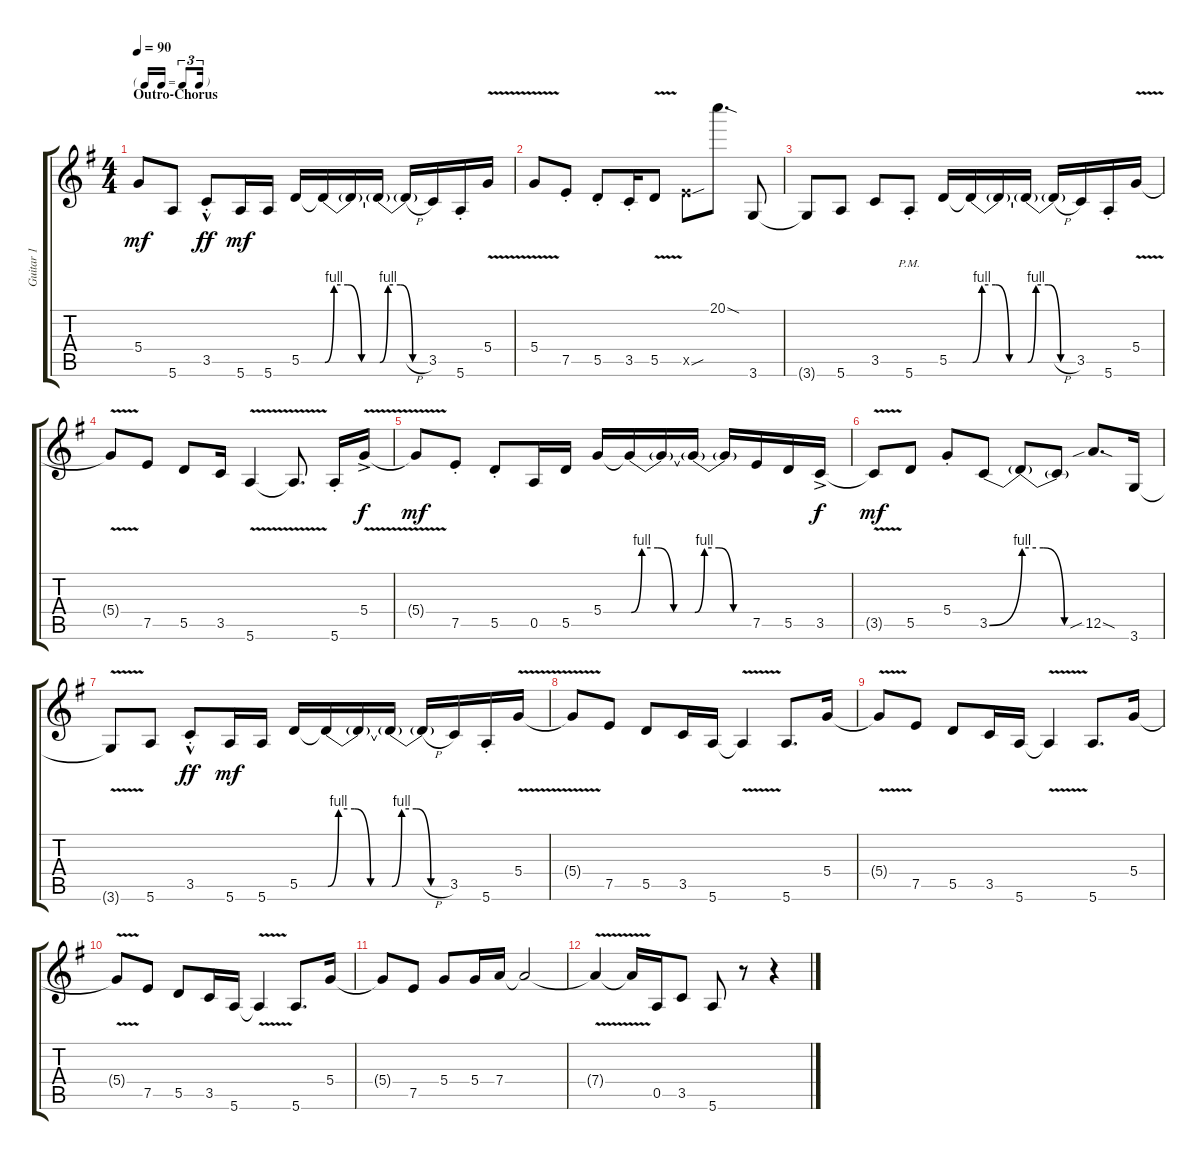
\track ("Guitar 1" "Guitar 1") {instrument distortionguitar}
\staff {score tabs}
\tuning (E4 B3 G3 D3 A2 E2) {hide}
\ts (4 4)
\tf triplet16th
\section ("" "Outro-Chorus")
\tempo 90
\clef g2
\ks g
5.4{t}.8{dy mf} 5.6.8 3.5{hac st}.8{dy ff} 5.6.16{dy mf} 5.6.16 5.5.16 5.5{be (custom 0 0 10 4 25 4 40 0 60 0) t}.16 5.5{t}.16 5.5{be (custom 0 0 10 4 25 4 40 0 60 0) t}.16 5.5{h t}.16 3.5.16 5.6{st}.16 5.4{v}.16 |
5.4{v}.8 7.5{st}.8 5.5{st}.8 3.5{st}.16 5.5{v}.8 7.5{sou x}.8 20.1{sod}.8{d} 3.6.8 |
3.6{t}.8 5.6.8 3.5.8 5.6{pm st}.8 5.5.16 5.5{be (custom 0 0 10 4 25 4 40 0 60 0) t}.16 5.5{t}.16 5.5{be (custom 0 0 10 4 25 4 40 0 60 0) t}.16 5.5{h t}.16 3.5.16 5.6{st}.16 5.4{v}.16 |
5.4{v t}.8 7.5.8 5.5.8 3.5.16 5.6{v}.4 5.6{v t}.8{d} 5.6{st}.16 5.4{v ac}.16{dy f} |
5.4{v t}.8{dy mf} 7.5{st}.8 5.5{st}.8 0.5.16 5.5.16 5.4.16 5.4{be (custom 0 0 10 4 25 4 40 0 60 0) t}.16 5.4{t}.16 5.4{be (custom 0 0 10 4 25 4 40 0 60 0) t}.16 5.4{t}.16 7.5.16 5.5.16 3.5{ac}.16{dy f} |
3.5{v t}.8{dy mf} 5.5.8 5.4{st}.8 3.5{be (bend 0 0 60 4)}.8 3.5{be (custom 0 4 20 4 40 0 60 0) t}.8 3.5{t}.8 12.5{sib sod}.8{d} 3.6.16 |
3.6{v t}.8 5.6.8 3.5{hac st}.8{dy ff} 5.6.16{dy mf} 5.6.16 5.5.16 5.5{be (custom 0 0 10 4 25 4 40 0 60 0) t}.16 5.5{t}.16 5.5{be (custom 0 0 10 4 25 4 40 0 60 0) t}.16 5.5{h t}.16 3.5.16 5.6{st}.16 5.4{v}.16 |
5.4{t}.8 7.5.8 5.5.8 3.5.16 5.6.16 5.6{v t}.4 5.6.8{d} 5.4.16 |
5.4{v t}.8 7.5.8 5.5.8 3.5.16 5.6.16 5.6{v t}.4 5.6.8{d} 5.4.16 |
5.4{v t}.8 7.5.8 5.5.8 3.5.16 5.6.16 5.6{v t}.4 5.6.8{d} 5.4.16 |
5.4{t}.8 7.5.8 5.4.8 5.4.16 7.4.16 7.4{t}.2 |
7.4{v t}.4 7.4{t}.16 0.5.16 3.5.8 5.6.8 r.8 r.4
